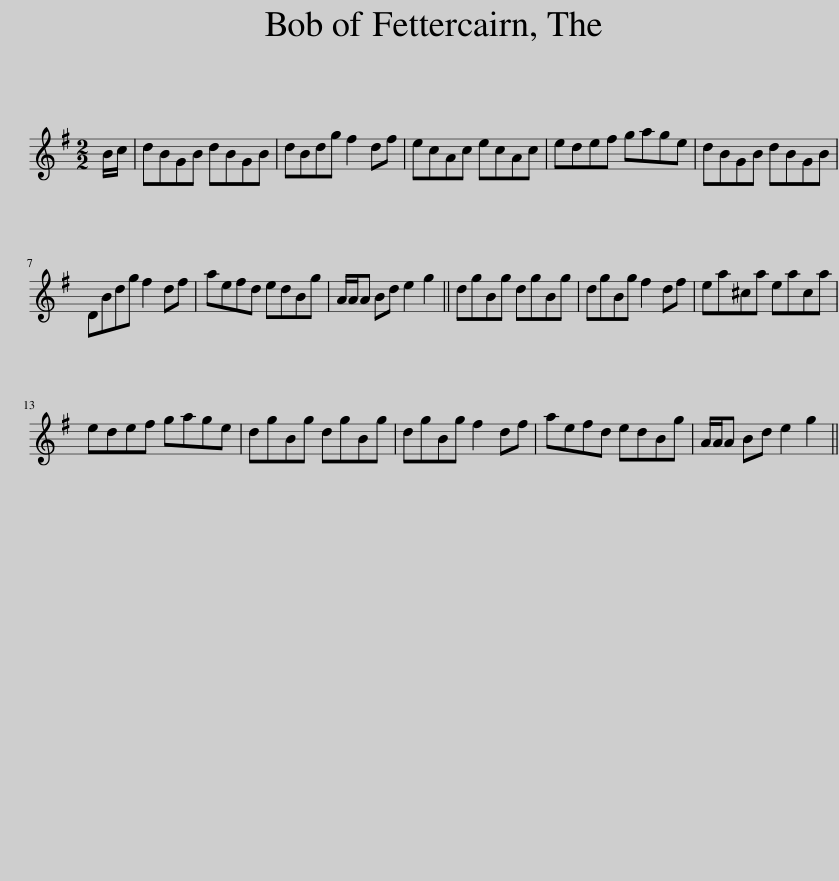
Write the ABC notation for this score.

X:1
L:1/8
M:2/2
I:linebreak $
K:G
V:1 treble
V:1
 B/c/ | dBGB dBGB | dBdg f2 df | ecAc ecAc | edef gage | %5
 dBGB dBGB |$ DBdg f2 df | aefd edBg | A/A/A Bd e2 g2 || dgBg dgBg | %10
 dgBg f2 df | ea^ca eaca |$ edef gage | dgBg dgBg | dgBg f2 df | %15
 aefd edBg | A/A/A Bd e2 g2 || %17
